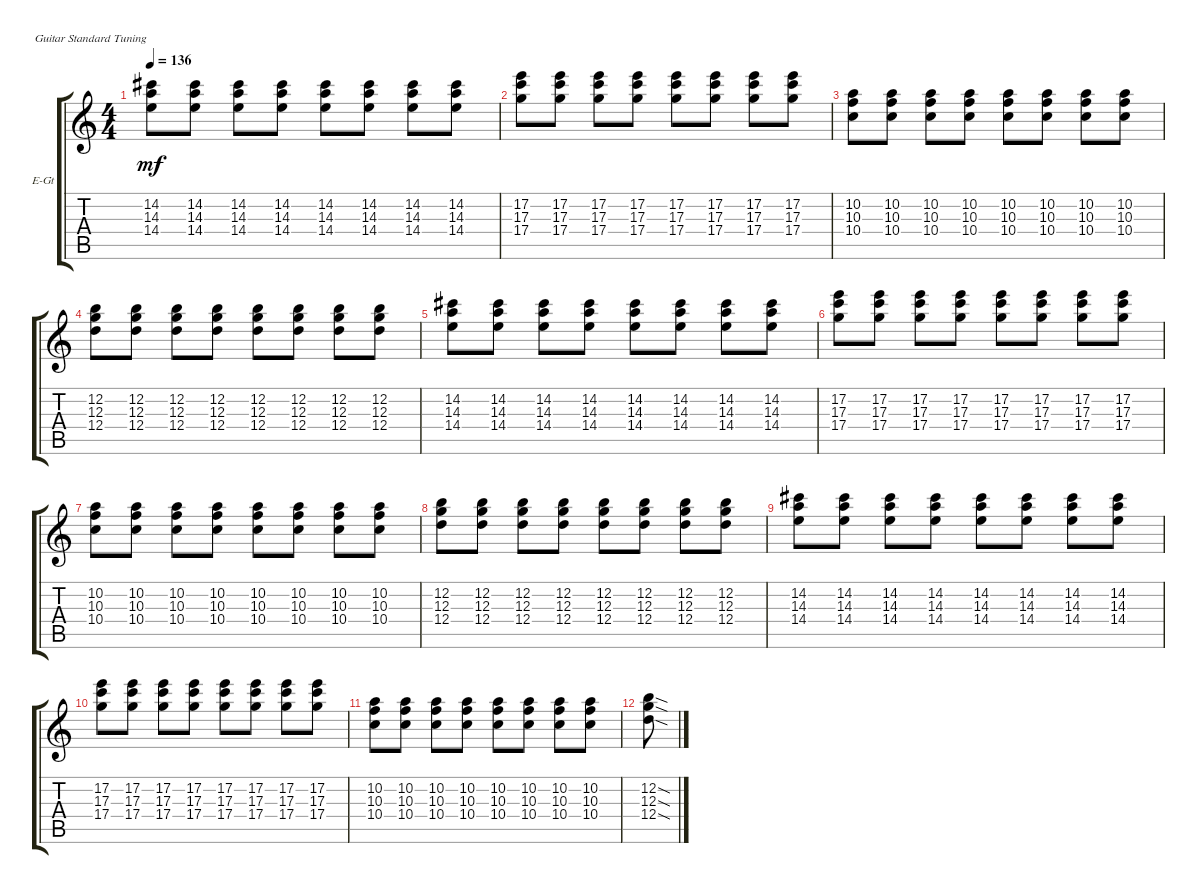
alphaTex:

\defaultSystemsLayout 4
\bracketExtendMode groupsimilarinstruments
\firstSystemTrackNameOrientation horizontal
\otherSystemsTrackNameOrientation horizontal
\track ("Наташа" "E-Gt") {instrument distortionguitar}
\staff {score tabs}
\tuning (E4 B3 G3 D3 A2 E2)
\ts (4 4)
\tempo 136
\clef g2
\ks c
(14.2 14.3 14.4).8{dy mf} (14.2 14.3 14.4).8 (14.2 14.3 14.4).8 (14.2 14.3 14.4).8 (14.2 14.3 14.4).8 (14.2 14.3 14.4).8 (14.2 14.3 14.4).8 (14.2 14.3 14.4).8 |
(17.2 17.3 17.4).8 (17.2 17.3 17.4).8 (17.2 17.3 17.4).8 (17.2 17.3 17.4).8 (17.2 17.3 17.4).8 (17.2 17.3 17.4).8 (17.2 17.3 17.4).8 (17.2 17.3 17.4).8 |
(10.2 10.3 10.4).8 (10.2 10.4 10.3).8 (10.2 10.4 10.3).8 (10.2 10.4 10.3).8 (10.2 10.4 10.3).8 (10.2 10.4 10.3).8 (10.2 10.4 10.3).8 (10.2 10.4 10.3).8 |
(12.2 12.3 12.4).8 (12.2 12.3 12.4).8 (12.2 12.3 12.4).8 (12.2 12.3 12.4).8 (12.2 12.3 12.4).8 (12.2 12.3 12.4).8 (12.2 12.3 12.4).8 (12.2 12.3 12.4).8 |
(14.2 14.3 14.4).8 (14.2 14.3 14.4).8 (14.2 14.3 14.4).8 (14.2 14.3 14.4).8 (14.2 14.3 14.4).8 (14.2 14.3 14.4).8 (14.2 14.3 14.4).8 (14.2 14.3 14.4).8 |
(17.2 17.3 17.4).8 (17.2 17.3 17.4).8 (17.2 17.3 17.4).8 (17.2 17.3 17.4).8 (17.2 17.3 17.4).8 (17.2 17.3 17.4).8 (17.2 17.3 17.4).8 (17.2 17.3 17.4).8 |
(10.2 10.3 10.4).8 (10.2 10.4 10.3).8 (10.2 10.4 10.3).8 (10.2 10.4 10.3).8 (10.2 10.4 10.3).8 (10.2 10.4 10.3).8 (10.2 10.4 10.3).8 (10.2 10.4 10.3).8 |
(12.2 12.3 12.4).8 (12.2 12.3 12.4).8 (12.2 12.3 12.4).8 (12.2 12.3 12.4).8 (12.2 12.3 12.4).8 (12.2 12.3 12.4).8 (12.2 12.3 12.4).8 (12.2 12.3 12.4).8 |
(14.2 14.3 14.4).8 (14.2 14.3 14.4).8 (14.2 14.3 14.4).8 (14.2 14.3 14.4).8 (14.2 14.3 14.4).8 (14.2 14.3 14.4).8 (14.2 14.3 14.4).8 (14.2 14.3 14.4).8 |
(17.2 17.3 17.4).8 (17.2 17.3 17.4).8 (17.2 17.3 17.4).8 (17.2 17.3 17.4).8 (17.2 17.3 17.4).8 (17.2 17.3 17.4).8 (17.2 17.3 17.4).8 (17.2 17.3 17.4).8 |
(10.2 10.3 10.4).8 (10.2 10.4 10.3).8 (10.2 10.4 10.3).8 (10.2 10.4 10.3).8 (10.2 10.4 10.3).8 (10.2 10.4 10.3).8 (10.2 10.4 10.3).8 (10.2 10.4 10.3).8 |
(12.2{sod} 12.3{sod} 12.4{sod}).8
